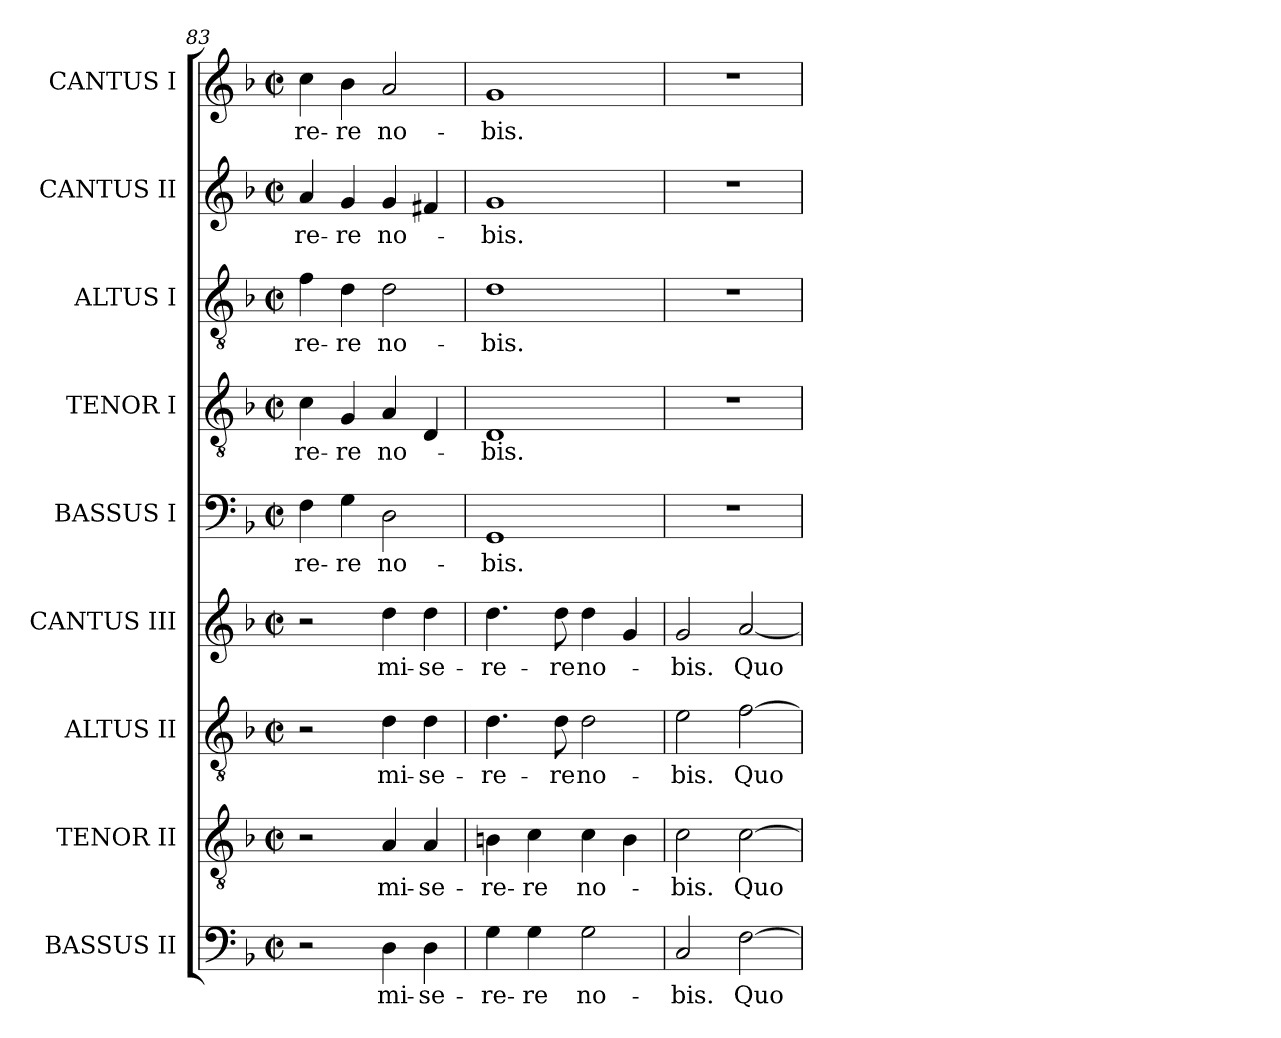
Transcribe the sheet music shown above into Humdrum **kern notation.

**kern	**text	**kern	**text	**kern	**text	**kern	**text	**kern	**text	**kern	**text	**kern	**text	**kern	**text	**kern	**text
*part9	*part9	*part8	*part8	*part7	*part7	*part6	*part6	*part5	*part5	*part4	*part4	*part3	*part3	*part2	*part2	*part1	*part1
*staff9	*staff9	*staff8	*staff8	*staff7	*staff7	*staff6	*staff6	*staff5	*staff5	*staff4	*staff4	*staff3	*staff3	*staff2	*staff2	*staff1	*staff1
*I"BASSUS II	*	*I"TENOR II	*	*I"ALTUS II	*	*I"CANTUS III	*	*I"BASSUS I	*	*I"TENOR I	*	*I"ALTUS I	*	*I"CANTUS II	*	*I"CANTUS I	*
*I'B. II	*	*I'T. II	*	*I'A. II	*	*I'C. III	*	*I'B. I	*	*I'T. I	*	*I'A. I	*	*I'C. II	*	*I'C. I	*
*clefF4	*	*clefGv2	*	*clefGv2	*	*clefG2	*	*clefF4	*	*clefGv2	*	*clefGv2	*	*clefG2	*	*clefG2	*
*	*	*ITrd7c12	*	*ITrd7c12	*	*	*	*	*	*ITrd7c12	*	*ITrd7c12	*	*	*	*	*
*k[b-]	*	*k[b-]	*	*k[b-]	*	*k[b-]	*	*k[b-]	*	*k[b-]	*	*k[b-]	*	*k[b-]	*	*k[b-]	*
*F:	*	*F:	*	*F:	*	*F:	*	*F:	*	*F:	*	*F:	*	*F:	*	*F:	*
*M2/2	*	*M2/2	*	*M2/2	*	*M2/2	*	*M2/2	*	*M2/2	*	*M2/2	*	*M2/2	*	*M2/2	*
*met(c|)	*	*met(c|)	*	*met(c|)	*	*met(c|)	*	*met(c|)	*	*met(c|)	*	*met(c|)	*	*met(c|)	*	*met(c|)	*
=83	=83	=83	=83	=83	=83	=83	=83	=83	=83	=83	=83	=83	=83	=83	=83	=83	=83
!	!	!	!	!	!	!	!	!	!LO:LY:b:color=#000000	!	!	!	!	!	!	!	!
!	!	!	!	!	!	!	!	!	!	!	!LO:LY:b:color=#000000	!	!	!	!	!	!
!	!	!	!	!	!	!	!	!	!	!	!	!	!LO:LY:b:color=#000000	!	!	!	!
!	!	!	!	!	!	!	!	!	!	!	!	!	!	!	!LO:LY:b:color=#000000	!	!
!	!	!	!	!	!	!	!	!	!	!	!	!	!	!	!	!	!LO:LY:b:color=#000000
2r	.	2r	.	2r	.	2r	.	4Fi\	-re-	4Ci\	-re-	4Fi\	-re-	4ai/	-re-	4cci\	-re-
!	!	!	!	!	!	!	!	!	!LO:LY:b:color=#000000	!	!	!	!	!	!	!	!
!	!	!	!	!	!	!	!	!	!	!	!LO:LY:b:color=#000000	!	!	!	!	!	!
!	!	!	!	!	!	!	!	!	!	!	!	!	!LO:LY:b:color=#000000	!	!	!	!
!	!	!	!	!	!	!	!	!	!	!	!	!	!	!	!LO:LY:b:color=#000000	!	!
!	!	!	!	!	!	!	!	!	!	!	!	!	!	!	!	!	!LO:LY:b:color=#000000
.	.	.	.	.	.	.	.	4Gi\	-re	4GGi/	-re	4Di\	-re	4gi/	-re	4b-i\	-re
!	!LO:LY:b:color=#000000	!	!	!	!	!	!	!	!	!	!	!	!	!	!	!	!
!	!	!	!LO:LY:b:color=#000000	!	!	!	!	!	!	!	!	!	!	!	!	!	!
!	!	!	!	!	!LO:LY:b:color=#000000	!	!	!	!	!	!	!	!	!	!	!	!
!	!	!	!	!	!	!	!LO:LY:b:color=#000000	!	!	!	!	!	!	!	!	!	!
!	!	!	!	!	!	!	!	!	!LO:LY:b:color=#000000	!	!	!	!	!	!	!	!
!	!	!	!	!	!	!	!	!	!	!	!LO:LY:b:color=#000000	!	!	!	!	!	!
!	!	!	!	!	!	!	!	!	!	!	!	!	!LO:LY:b:color=#000000	!	!	!	!
!	!	!	!	!	!	!	!	!	!	!	!	!	!	!	!LO:LY:b:color=#000000	!	!
!	!	!	!	!	!	!	!	!	!	!	!	!	!	!	!	!	!LO:LY:b:color=#000000
4Di\	mi-	4AAi/	mi-	4Di\	mi-	4ddi\	mi-	2Di\	no-	4AAi/	no-	2Di\	no-	4gi/	no-	2ai/	no-
!	!LO:LY:b:color=#000000	!	!	!	!	!	!	!	!	!	!	!	!	!	!	!	!
!	!	!	!LO:LY:b:color=#000000	!	!	!	!	!	!	!	!	!	!	!	!	!	!
!	!	!	!	!	!LO:LY:b:color=#000000	!	!	!	!	!	!	!	!	!	!	!	!
!	!	!	!	!	!	!	!LO:LY:b:color=#000000	!	!	!	!	!	!	!	!	!	!
4Di\	-se-	4AAi/	-se-	4Di\	-se-	4ddi\	-se-	.	.	4DDi/	.	.	.	4f#Xi/	.	.	.
=84	=84	=84	=84	=84	=84	=84	=84	=84	=84	=84	=84	=84	=84	=84	=84	=84	=84
!	!LO:LY:b:color=#000000	!	!	!	!	!	!	!	!	!	!	!	!	!	!	!	!
!	!	!	!LO:LY:b:color=#000000	!	!	!	!	!	!	!	!	!	!	!	!	!	!
!	!	!	!	!	!LO:LY:b:color=#000000	!	!	!	!	!	!	!	!	!	!	!	!
!	!	!	!	!	!	!	!LO:LY:b:color=#000000	!	!	!	!	!	!	!	!	!	!
!	!	!	!	!	!	!	!	!	!LO:LY:b:color=#000000	!	!	!	!	!	!	!	!
!	!	!	!	!	!	!	!	!	!	!	!LO:LY:b:color=#000000	!	!	!	!	!	!
!	!	!	!	!	!	!	!	!	!	!	!	!	!LO:LY:b:color=#000000	!	!	!	!
!	!	!	!	!	!	!	!	!	!	!	!	!	!	!	!LO:LY:b:color=#000000	!	!
!	!	!	!	!	!	!	!	!	!	!	!	!	!	!	!	!	!LO:LY:b:color=#000000
4Gi\	-re-	4BBni\	-re-	4.Di\	-re-	4.ddi\	-re-	1GGi	-bis.	1DDi	-bis.	1Di	-bis.	1gi	-bis.	1gi	-bis.
!	!LO:LY:b:color=#000000	!	!	!	!	!	!	!	!	!	!	!	!	!	!	!	!
!	!	!	!LO:LY:b:color=#000000	!	!	!	!	!	!	!	!	!	!	!	!	!	!
4Gi\	-re	4Ci\	-re	.	.	.	.	.	.	.	.	.	.	.	.	.	.
!	!	!	!	!	!LO:LY:b:color=#000000	!	!	!	!	!	!	!	!	!	!	!	!
!	!	!	!	!	!	!	!LO:LY:b:color=#000000	!	!	!	!	!	!	!	!	!	!
.	.	.	.	8Di\	-re	8ddi\	-re	.	.	.	.	.	.	.	.	.	.
!	!LO:LY:b:color=#000000	!	!	!	!	!	!	!	!	!	!	!	!	!	!	!	!
!	!	!	!LO:LY:b:color=#000000	!	!	!	!	!	!	!	!	!	!	!	!	!	!
!	!	!	!	!	!LO:LY:b:color=#000000	!	!	!	!	!	!	!	!	!	!	!	!
!	!	!	!	!	!	!	!LO:LY:b:color=#000000	!	!	!	!	!	!	!	!	!	!
2Gi\	no-	4Ci\	no-	2Di\	no-	4ddi\	no-	.	.	.	.	.	.	.	.	.	.
.	.	4BBi\	.	.	.	4gi/	.	.	.	.	.	.	.	.	.	.	.
=85	=85	=85	=85	=85	=85	=85	=85	=85	=85	=85	=85	=85	=85	=85	=85	=85	=85
!	!LO:LY:b:color=#000000	!	!	!	!	!	!	!	!	!	!	!	!	!	!	!	!
!	!	!	!LO:LY:b:color=#000000	!	!	!	!	!	!	!	!	!	!	!	!	!	!
!	!	!	!	!	!LO:LY:b:color=#000000	!	!	!	!	!	!	!	!	!	!	!	!
!	!	!	!	!	!	!	!LO:LY:b:color=#000000	!	!	!	!	!	!	!	!	!	!
2Ci/	-bis.	2Ci\	-bis.	2Ei\	-bis.	2gi/	-bis.	1r	.	1r	.	1r	.	1r	.	1r	.
!	!LO:LY:b:color=#000000	!	!	!	!	!	!	!	!	!	!	!	!	!	!	!	!
!	!	!	!LO:LY:b:color=#000000	!	!	!	!	!	!	!	!	!	!	!	!	!	!
!	!	!	!	!	!LO:LY:b:color=#000000	!	!	!	!	!	!	!	!	!	!	!	!
!	!	!	!	!	!	!	!LO:LY:b:color=#000000	!	!	!	!	!	!	!	!	!	!
[>2Fi\	Quo-	[>2Ci\	Quo-	[>2Fi\	Quo-	[<2ai/	Quo-	.	.	.	.	.	.	.	.	.	.
=	=	=	=	=	=	=	=	=	=	=	=	=	=	=	=	=	=
*-	*-	*-	*-	*-	*-	*-	*-	*-	*-	*-	*-	*-	*-	*-	*-	*-	*-
